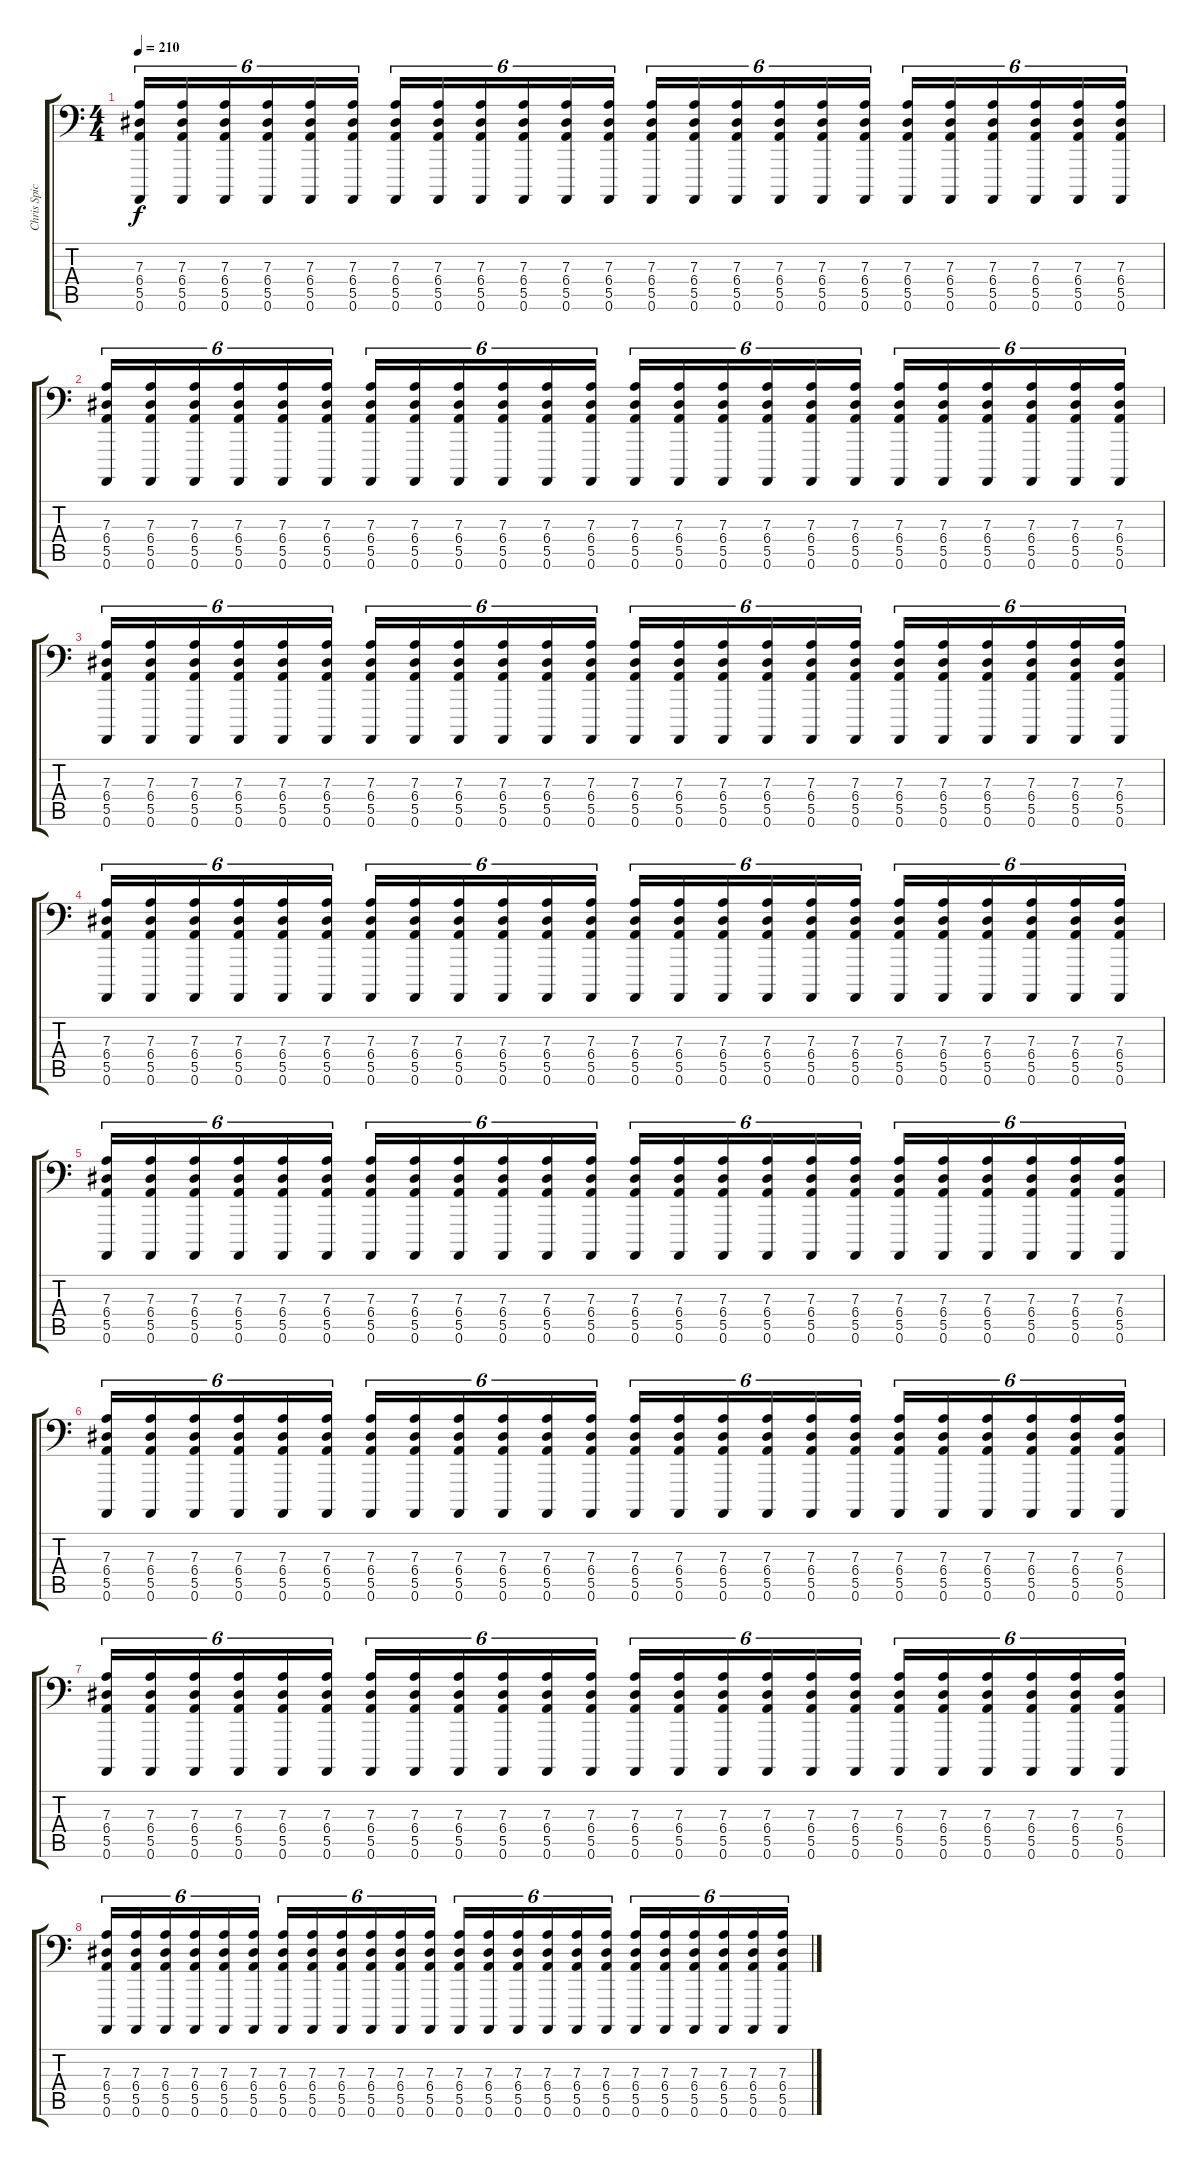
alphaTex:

\track ("Chris Spicuzza" "Chris Spic") {instrument pad6metallic}
\staff {score tabs}
\tuning (B3 Gb3 D3 A2 E2 A0) {hide}
\ts (4 4)
\tempo 210
\clef f4
\ks c
(7.3 6.4 5.5 0.6).16{tu (6 4) dy f} (7.3 6.4 5.5 0.6).16{tu (6 4)} (7.3 6.4 5.5 0.6).16{tu (6 4)} (7.3 6.4 5.5 0.6).16{tu (6 4)} (7.3 6.4 5.5 0.6).16{tu (6 4)} (7.3 6.4 5.5 0.6).16{tu (6 4)} (7.3 6.4 5.5 0.6).16{tu (6 4)} (7.3 6.4 5.5 0.6).16{tu (6 4)} (7.3 6.4 5.5 0.6).16{tu (6 4)} (7.3 6.4 5.5 0.6).16{tu (6 4)} (7.3 6.4 5.5 0.6).16{tu (6 4)} (7.3 6.4 5.5 0.6).16{tu (6 4)} (7.3 6.4 5.5 0.6).16{tu (6 4)} (7.3 6.4 5.5 0.6).16{tu (6 4)} (7.3 6.4 5.5 0.6).16{tu (6 4)} (7.3 6.4 5.5 0.6).16{tu (6 4)} (7.3 6.4 5.5 0.6).16{tu (6 4)} (7.3 6.4 5.5 0.6).16{tu (6 4)} (7.3 6.4 5.5 0.6).16{tu (6 4)} (7.3 6.4 5.5 0.6).16{tu (6 4)} (7.3 6.4 5.5 0.6).16{tu (6 4)} (7.3 6.4 5.5 0.6).16{tu (6 4)} (7.3 6.4 5.5 0.6).16{tu (6 4)} (7.3 6.4 5.5 0.6).16{tu (6 4)} |
(7.3 6.4 5.5 0.6).16{tu (6 4)} (7.3 6.4 5.5 0.6).16{tu (6 4)} (7.3 6.4 5.5 0.6).16{tu (6 4)} (7.3 6.4 5.5 0.6).16{tu (6 4)} (7.3 6.4 5.5 0.6).16{tu (6 4)} (7.3 6.4 5.5 0.6).16{tu (6 4)} (7.3 6.4 5.5 0.6).16{tu (6 4)} (7.3 6.4 5.5 0.6).16{tu (6 4)} (7.3 6.4 5.5 0.6).16{tu (6 4)} (7.3 6.4 5.5 0.6).16{tu (6 4)} (7.3 6.4 5.5 0.6).16{tu (6 4)} (7.3 6.4 5.5 0.6).16{tu (6 4)} (7.3 6.4 5.5 0.6).16{tu (6 4)} (7.3 6.4 5.5 0.6).16{tu (6 4)} (7.3 6.4 5.5 0.6).16{tu (6 4)} (7.3 6.4 5.5 0.6).16{tu (6 4)} (7.3 6.4 5.5 0.6).16{tu (6 4)} (7.3 6.4 5.5 0.6).16{tu (6 4)} (7.3 6.4 5.5 0.6).16{tu (6 4)} (7.3 6.4 5.5 0.6).16{tu (6 4)} (7.3 6.4 5.5 0.6).16{tu (6 4)} (7.3 6.4 5.5 0.6).16{tu (6 4)} (7.3 6.4 5.5 0.6).16{tu (6 4)} (7.3 6.4 5.5 0.6).16{tu (6 4)} |
(7.3 6.4 5.5 0.6).16{tu (6 4)} (7.3 6.4 5.5 0.6).16{tu (6 4)} (7.3 6.4 5.5 0.6).16{tu (6 4)} (7.3 6.4 5.5 0.6).16{tu (6 4)} (7.3 6.4 5.5 0.6).16{tu (6 4)} (7.3 6.4 5.5 0.6).16{tu (6 4)} (7.3 6.4 5.5 0.6).16{tu (6 4)} (7.3 6.4 5.5 0.6).16{tu (6 4)} (7.3 6.4 5.5 0.6).16{tu (6 4)} (7.3 6.4 5.5 0.6).16{tu (6 4)} (7.3 6.4 5.5 0.6).16{tu (6 4)} (7.3 6.4 5.5 0.6).16{tu (6 4)} (7.3 6.4 5.5 0.6).16{tu (6 4)} (7.3 6.4 5.5 0.6).16{tu (6 4)} (7.3 6.4 5.5 0.6).16{tu (6 4)} (7.3 6.4 5.5 0.6).16{tu (6 4)} (7.3 6.4 5.5 0.6).16{tu (6 4)} (7.3 6.4 5.5 0.6).16{tu (6 4)} (7.3 6.4 5.5 0.6).16{tu (6 4)} (7.3 6.4 5.5 0.6).16{tu (6 4)} (7.3 6.4 5.5 0.6).16{tu (6 4)} (7.3 6.4 5.5 0.6).16{tu (6 4)} (7.3 6.4 5.5 0.6).16{tu (6 4)} (7.3 6.4 5.5 0.6).16{tu (6 4)} |
(7.3 6.4 5.5 0.6).16{tu (6 4)} (7.3 6.4 5.5 0.6).16{tu (6 4)} (7.3 6.4 5.5 0.6).16{tu (6 4)} (7.3 6.4 5.5 0.6).16{tu (6 4)} (7.3 6.4 5.5 0.6).16{tu (6 4)} (7.3 6.4 5.5 0.6).16{tu (6 4)} (7.3 6.4 5.5 0.6).16{tu (6 4)} (7.3 6.4 5.5 0.6).16{tu (6 4)} (7.3 6.4 5.5 0.6).16{tu (6 4)} (7.3 6.4 5.5 0.6).16{tu (6 4)} (7.3 6.4 5.5 0.6).16{tu (6 4)} (7.3 6.4 5.5 0.6).16{tu (6 4)} (7.3 6.4 5.5 0.6).16{tu (6 4)} (7.3 6.4 5.5 0.6).16{tu (6 4)} (7.3 6.4 5.5 0.6).16{tu (6 4)} (7.3 6.4 5.5 0.6).16{tu (6 4)} (7.3 6.4 5.5 0.6).16{tu (6 4)} (7.3 6.4 5.5 0.6).16{tu (6 4)} (7.3 6.4 5.5 0.6).16{tu (6 4)} (7.3 6.4 5.5 0.6).16{tu (6 4)} (7.3 6.4 5.5 0.6).16{tu (6 4)} (7.3 6.4 5.5 0.6).16{tu (6 4)} (7.3 6.4 5.5 0.6).16{tu (6 4)} (7.3 6.4 5.5 0.6).16{tu (6 4)} |
(7.3 6.4 5.5 0.6).16{tu (6 4)} (7.3 6.4 5.5 0.6).16{tu (6 4)} (7.3 6.4 5.5 0.6).16{tu (6 4)} (7.3 6.4 5.5 0.6).16{tu (6 4)} (7.3 6.4 5.5 0.6).16{tu (6 4)} (7.3 6.4 5.5 0.6).16{tu (6 4)} (7.3 6.4 5.5 0.6).16{tu (6 4)} (7.3 6.4 5.5 0.6).16{tu (6 4)} (7.3 6.4 5.5 0.6).16{tu (6 4)} (7.3 6.4 5.5 0.6).16{tu (6 4)} (7.3 6.4 5.5 0.6).16{tu (6 4)} (7.3 6.4 5.5 0.6).16{tu (6 4)} (7.3 6.4 5.5 0.6).16{tu (6 4)} (7.3 6.4 5.5 0.6).16{tu (6 4)} (7.3 6.4 5.5 0.6).16{tu (6 4)} (7.3 6.4 5.5 0.6).16{tu (6 4)} (7.3 6.4 5.5 0.6).16{tu (6 4)} (7.3 6.4 5.5 0.6).16{tu (6 4)} (7.3 6.4 5.5 0.6).16{tu (6 4)} (7.3 6.4 5.5 0.6).16{tu (6 4)} (7.3 6.4 5.5 0.6).16{tu (6 4)} (7.3 6.4 5.5 0.6).16{tu (6 4)} (7.3 6.4 5.5 0.6).16{tu (6 4)} (7.3 6.4 5.5 0.6).16{tu (6 4)} |
(7.3 6.4 5.5 0.6).16{tu (6 4)} (7.3 6.4 5.5 0.6).16{tu (6 4)} (7.3 6.4 5.5 0.6).16{tu (6 4)} (7.3 6.4 5.5 0.6).16{tu (6 4)} (7.3 6.4 5.5 0.6).16{tu (6 4)} (7.3 6.4 5.5 0.6).16{tu (6 4)} (7.3 6.4 5.5 0.6).16{tu (6 4)} (7.3 6.4 5.5 0.6).16{tu (6 4)} (7.3 6.4 5.5 0.6).16{tu (6 4)} (7.3 6.4 5.5 0.6).16{tu (6 4)} (7.3 6.4 5.5 0.6).16{tu (6 4)} (7.3 6.4 5.5 0.6).16{tu (6 4)} (7.3 6.4 5.5 0.6).16{tu (6 4)} (7.3 6.4 5.5 0.6).16{tu (6 4)} (7.3 6.4 5.5 0.6).16{tu (6 4)} (7.3 6.4 5.5 0.6).16{tu (6 4)} (7.3 6.4 5.5 0.6).16{tu (6 4)} (7.3 6.4 5.5 0.6).16{tu (6 4)} (7.3 6.4 5.5 0.6).16{tu (6 4)} (7.3 6.4 5.5 0.6).16{tu (6 4)} (7.3 6.4 5.5 0.6).16{tu (6 4)} (7.3 6.4 5.5 0.6).16{tu (6 4)} (7.3 6.4 5.5 0.6).16{tu (6 4)} (7.3 6.4 5.5 0.6).16{tu (6 4)} |
(7.3 6.4 5.5 0.6).16{tu (6 4)} (7.3 6.4 5.5 0.6).16{tu (6 4)} (7.3 6.4 5.5 0.6).16{tu (6 4)} (7.3 6.4 5.5 0.6).16{tu (6 4)} (7.3 6.4 5.5 0.6).16{tu (6 4)} (7.3 6.4 5.5 0.6).16{tu (6 4)} (7.3 6.4 5.5 0.6).16{tu (6 4)} (7.3 6.4 5.5 0.6).16{tu (6 4)} (7.3 6.4 5.5 0.6).16{tu (6 4)} (7.3 6.4 5.5 0.6).16{tu (6 4)} (7.3 6.4 5.5 0.6).16{tu (6 4)} (7.3 6.4 5.5 0.6).16{tu (6 4)} (7.3 6.4 5.5 0.6).16{tu (6 4)} (7.3 6.4 5.5 0.6).16{tu (6 4)} (7.3 6.4 5.5 0.6).16{tu (6 4)} (7.3 6.4 5.5 0.6).16{tu (6 4)} (7.3 6.4 5.5 0.6).16{tu (6 4)} (7.3 6.4 5.5 0.6).16{tu (6 4)} (7.3 6.4 5.5 0.6).16{tu (6 4)} (7.3 6.4 5.5 0.6).16{tu (6 4)} (7.3 6.4 5.5 0.6).16{tu (6 4)} (7.3 6.4 5.5 0.6).16{tu (6 4)} (7.3 6.4 5.5 0.6).16{tu (6 4)} (7.3 6.4 5.5 0.6).16{tu (6 4)} |
(7.3 6.4 5.5 0.6).16{tu (6 4)} (7.3 6.4 5.5 0.6).16{tu (6 4)} (7.3 6.4 5.5 0.6).16{tu (6 4)} (7.3 6.4 5.5 0.6).16{tu (6 4)} (7.3 6.4 5.5 0.6).16{tu (6 4)} (7.3 6.4 5.5 0.6).16{tu (6 4)} (7.3 6.4 5.5 0.6).16{tu (6 4)} (7.3 6.4 5.5 0.6).16{tu (6 4)} (7.3 6.4 5.5 0.6).16{tu (6 4)} (7.3 6.4 5.5 0.6).16{tu (6 4)} (7.3 6.4 5.5 0.6).16{tu (6 4)} (7.3 6.4 5.5 0.6).16{tu (6 4)} (7.3 6.4 5.5 0.6).16{tu (6 4)} (7.3 6.4 5.5 0.6).16{tu (6 4)} (7.3 6.4 5.5 0.6).16{tu (6 4)} (7.3 6.4 5.5 0.6).16{tu (6 4)} (7.3 6.4 5.5 0.6).16{tu (6 4)} (7.3 6.4 5.5 0.6).16{tu (6 4)} (7.3 6.4 5.5 0.6).16{tu (6 4)} (7.3 6.4 5.5 0.6).16{tu (6 4)} (7.3 6.4 5.5 0.6).16{tu (6 4)} (7.3 6.4 5.5 0.6).16{tu (6 4)} (7.3 6.4 5.5 0.6).16{tu (6 4)} (7.3 6.4 5.5 0.6).16{tu (6 4)}
